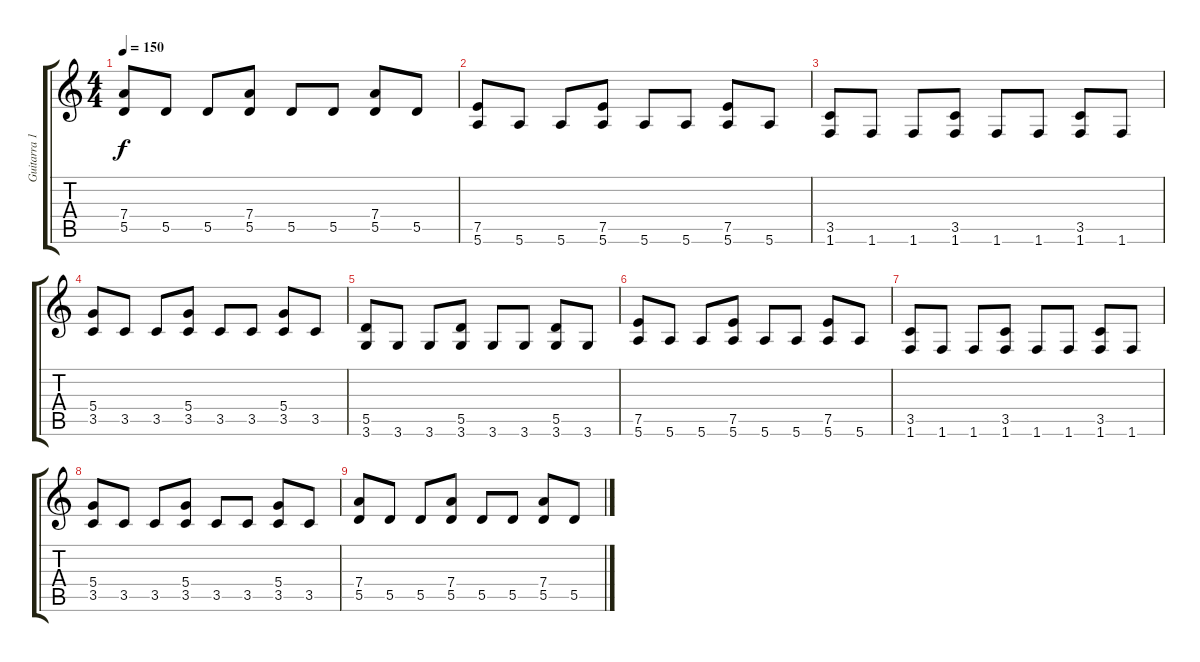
\track ("Guitarra 1" "Guitarra 1") {instrument distortionguitar}
\staff {score tabs}
\tuning (E4 B3 G3 D3 A2 E2) {hide}
\ts (4 4)
\tempo 150
\clef g2
\ks c
(7.4 5.5).8{dy f} 5.5.8 5.5.8 (7.4 5.5).8 5.5.8 5.5.8 (7.4 5.5).8 5.5.8 |
(7.5 5.6).8 5.6.8 5.6.8 (7.5 5.6).8 5.6.8 5.6.8 (7.5 5.6).8 5.6.8 |
(3.5 1.6).8 1.6.8 1.6.8 (3.5 1.6).8 1.6.8 1.6.8 (3.5 1.6).8 1.6.8 |
(5.4 3.5).8 3.5.8 3.5.8 (5.4 3.5).8 3.5.8 3.5.8 (5.4 3.5).8 3.5.8 |
(5.5 3.6).8 3.6.8 3.6.8 (5.5 3.6).8 3.6.8 3.6.8 (5.5 3.6).8 3.6.8 |
(7.5 5.6).8 5.6.8 5.6.8 (7.5 5.6).8 5.6.8 5.6.8 (7.5 5.6).8 5.6.8 |
(3.5 1.6).8 1.6.8 1.6.8 (3.5 1.6).8 1.6.8 1.6.8 (3.5 1.6).8 1.6.8 |
(5.4 3.5).8 3.5.8 3.5.8 (5.4 3.5).8 3.5.8 3.5.8 (5.4 3.5).8 3.5.8 |
(7.4 5.5).8 5.5.8 5.5.8 (7.4 5.5).8 5.5.8 5.5.8 (7.4 5.5).8 5.5.8
